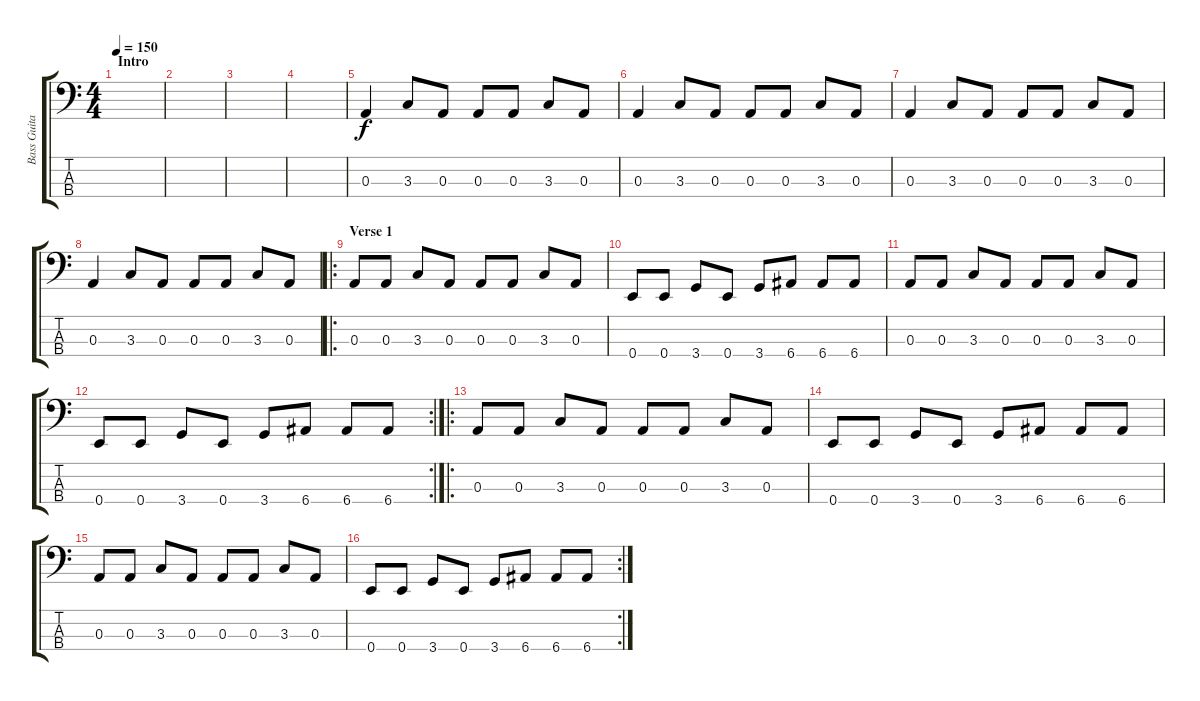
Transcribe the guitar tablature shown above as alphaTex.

\track ("Bass Guitar - Sym" "Bass Guita") {instrument electricbassfinger}
\staff {score tabs}
\tuning (G2 D2 A1 E1) {hide}
\ts (4 4)
\section ("" "Intro")
\tempo 150
\clef f4
\ks c
|
|
|
|
0.3.4 3.3.8 0.3.8 0.3.8 0.3.8 3.3.8 0.3.8 |
0.3.4 3.3.8 0.3.8 0.3.8 0.3.8 3.3.8 0.3.8 |
0.3.4 3.3.8 0.3.8 0.3.8 0.3.8 3.3.8 0.3.8 |
0.3.4 3.3.8 0.3.8 0.3.8 0.3.8 3.3.8 0.3.8 |
\ro
\section ("" "Verse 1")
0.3.8 0.3.8 3.3.8 0.3.8 0.3.8 0.3.8 3.3.8 0.3.8 |
0.4.8 0.4.8 3.4.8 0.4.8 3.4.8 6.4.8 6.4.8 6.4.8 |
0.3.8 0.3.8 3.3.8 0.3.8 0.3.8 0.3.8 3.3.8 0.3.8 |
\rc 2
0.4.8 0.4.8 3.4.8 0.4.8 3.4.8 6.4.8 6.4.8 6.4.8 |
\ro
0.3.8 0.3.8 3.3.8 0.3.8 0.3.8 0.3.8 3.3.8 0.3.8 |
0.4.8 0.4.8 3.4.8 0.4.8 3.4.8 6.4.8 6.4.8 6.4.8 |
0.3.8 0.3.8 3.3.8 0.3.8 0.3.8 0.3.8 3.3.8 0.3.8 |
\rc 2
0.4.8 0.4.8 3.4.8 0.4.8 3.4.8 6.4.8 6.4.8 6.4.8
